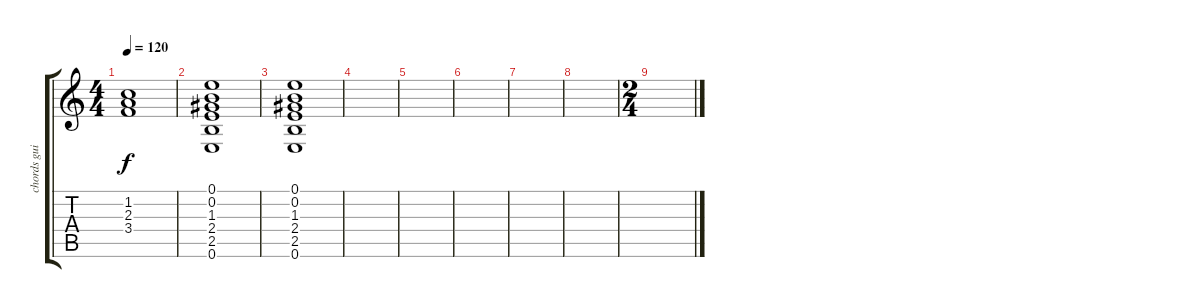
\track ("chords guitar" "chords gui") {instrument electricguitarjazz}
\staff {score tabs}
\tuning (E4 B3 G3 D3 A2 E2) {hide}
\ts (4 4)
\tempo 120
\clef g2
\ks c
(1.2 2.3 3.4).1{dy f} |
(0.1 0.2 1.3 2.4 2.5 0.6).1 |
(0.1 0.2 1.3 2.4 2.5 0.6).1 |
|
|
|
|
|
\ts (2 4)
